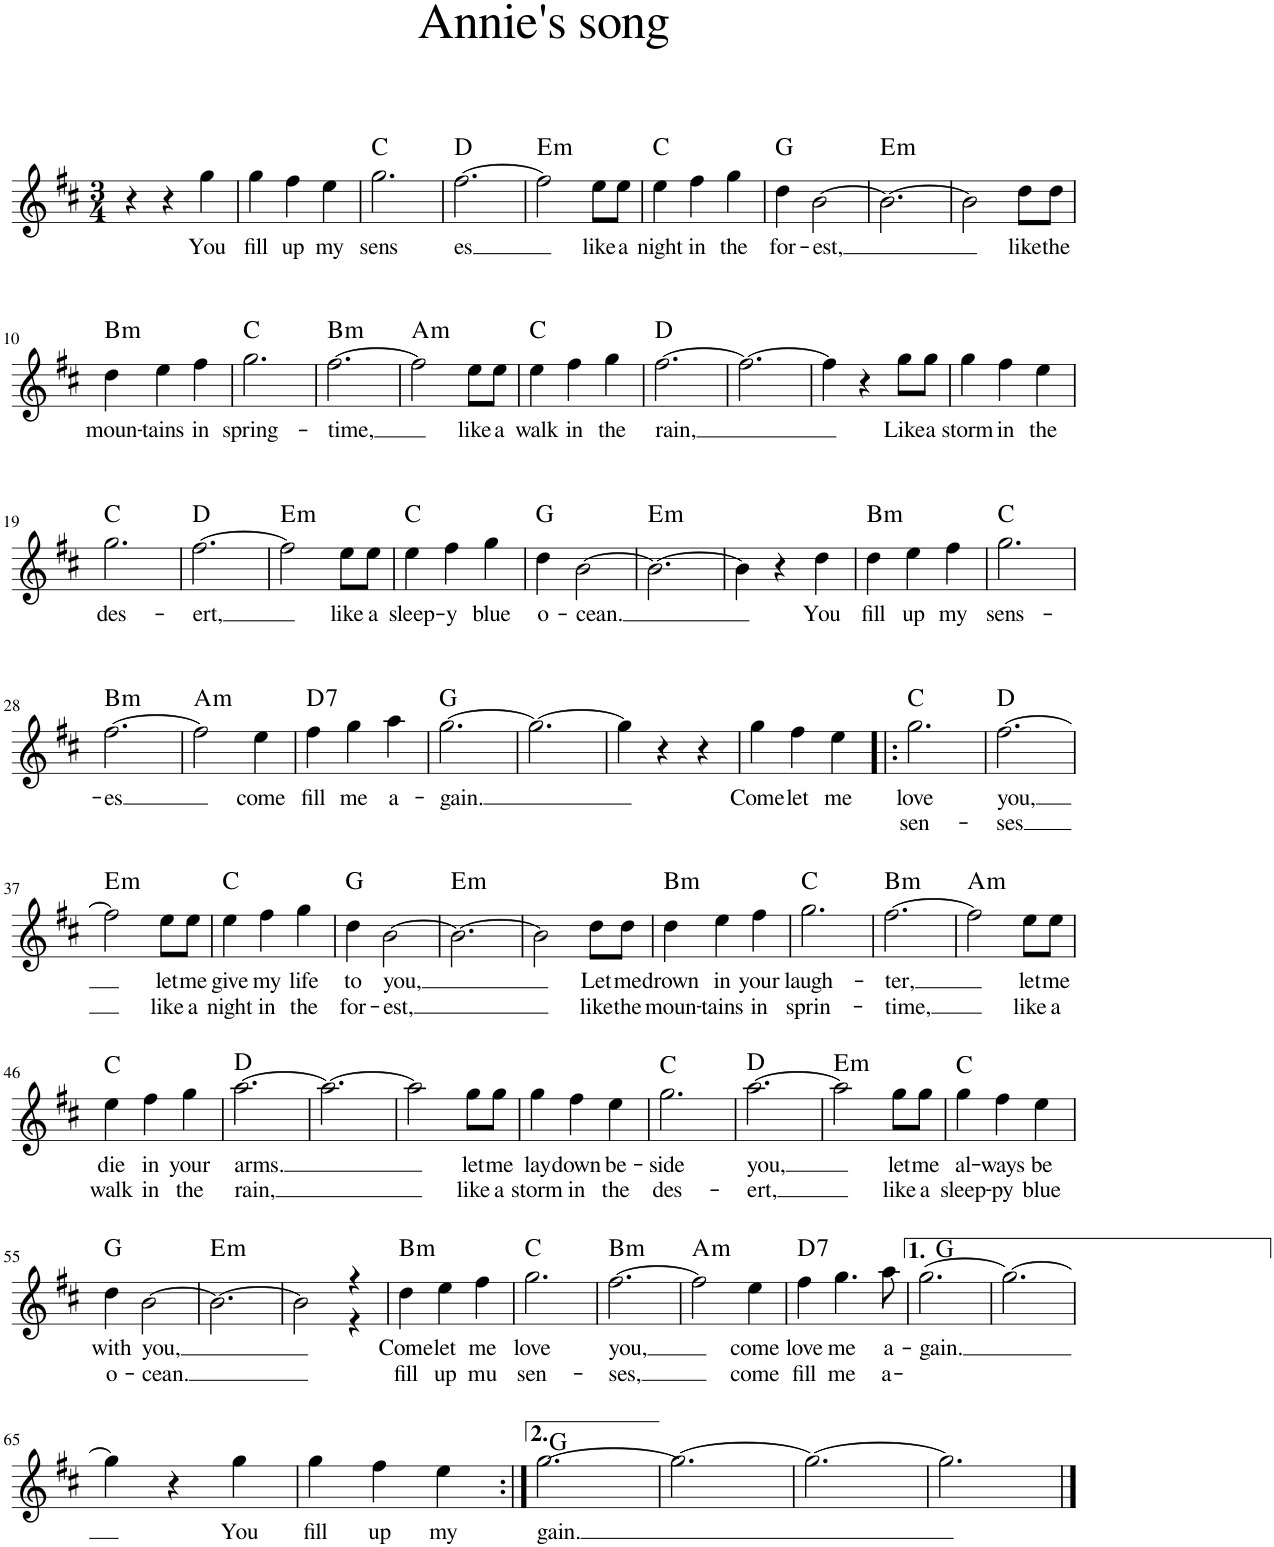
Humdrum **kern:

**kern	**text	**text	**harte
*part1	*part1	*part1	*part1
*staff1	*staff1	*staff1	*
*I"Alt-saxofoon	*	*	*
*I'A. Sax.	*	*	*
*clefG2	*	*	*
*Trd5c9	*	*	*
*k[f#c#]	*	*	*
*M3/4	*	*	*
=1	=1	=1	=1
4r	.	.	.
4r	.	.	.
!	!LO:LY:b	!	!
4gg\	You	.	.
=2	=2	=2	=2
!	!LO:LY:b	!	!
4gg\	fill	.	.
!	!LO:LY:b	!	!
4ff#\	up	.	.
!	!LO:LY:b	!	!
4ee\	my	.	.
=3	=3	=3	=3
!	!LO:LY:b	!	!
2.gg\	sens	.	C:maj
=4	=4	=4	=4
!	!LO:LY:b	!	!
[2.ff#\	es	.	D:maj
=5	=5	=5	=5
!	!	!	!LO:H:kt=m
2ff#\]	.	.	E:min
!	!LO:LY:b	!	!
8ee\L	like	.	.
!	!LO:LY:b	!	!
8ee\J	a	.	.
=6	=6	=6	=6
!	!LO:LY:b	!	!
4ee\	night	.	C:maj
!	!LO:LY:b	!	!
4ff#\	in	.	.
!	!LO:LY:b	!	!
4gg\	the	.	.
=7	=7	=7	=7
!	!LO:LY:b	!	!
4dd\	for-	.	G:maj
!	!LO:LY:b	!	!
[2b\	-est,	.	.
=8	=8	=8	=8
!	!	!	!LO:H:kt=m
2.b\_	.	.	E:min
=9	=9	=9	=9
2b\]	.	.	.
!	!LO:LY:b	!	!
8dd\L	like	.	.
!	!LO:LY:b	!	!
8dd\J	the	.	.
!!LO:LB:g=z
=10	=10	=10	=10
!	!LO:LY:b	!	!LO:H:kt=m
4dd\	moun-	.	B:min
!	!LO:LY:b	!	!
4ee\	-tains	.	.
!	!LO:LY:b	!	!
4ff#\	in	.	.
=11	=11	=11	=11
!	!LO:LY:b	!	!
2.gg\	spring-	.	C:maj
=12	=12	=12	=12
!	!LO:LY:b	!	!LO:H:kt=m
[2.ff#\	-time,	.	B:min
=13	=13	=13	=13
!	!	!	!LO:H:kt=m
2ff#\]	.	.	A:min
!	!LO:LY:b	!	!
8ee\L	like	.	.
!	!LO:LY:b	!	!
8ee\J	a	.	.
=14	=14	=14	=14
!	!LO:LY:b	!	!
4ee\	walk	.	C:maj
!	!LO:LY:b	!	!
4ff#\	in	.	.
!	!LO:LY:b	!	!
4gg\	the	.	.
=15	=15	=15	=15
!	!LO:LY:b	!	!
[2.ff#\	rain,	.	D:maj
=16	=16	=16	=16
2.ff#\_	.	.	.
=17	=17	=17	=17
4ff#\]	.	.	.
4r	.	.	.
!	!LO:LY:b	!	!
8gg\L	Like	.	.
!	!LO:LY:b	!	!
8gg\J	a	.	.
=18	=18	=18	=18
!	!LO:LY:b	!	!
4gg\	storm	.	.
!	!LO:LY:b	!	!
4ff#\	in	.	.
!	!LO:LY:b	!	!
4ee\	the	.	.
!!LO:LB:g=z
=19	=19	=19	=19
!	!LO:LY:b	!	!
2.gg\	des-	.	C:maj
=20	=20	=20	=20
!	!LO:LY:b	!	!
[2.ff#\	-ert,	.	D:maj
=21	=21	=21	=21
!	!	!	!LO:H:kt=m
2ff#\]	.	.	E:min
!	!LO:LY:b	!	!
8ee\L	like	.	.
!	!LO:LY:b	!	!
8ee\J	a	.	.
=22	=22	=22	=22
!	!LO:LY:b	!	!
4ee\	sleep-	.	C:maj
!	!LO:LY:b	!	!
4ff#\	-y	.	.
!	!LO:LY:b	!	!
4gg\	blue	.	.
=23	=23	=23	=23
!	!LO:LY:b	!	!
4dd\	o-	.	G:maj
!	!LO:LY:b	!	!
[2b\	-cean.	.	.
=24	=24	=24	=24
!	!	!	!LO:H:kt=m
2.b\_	.	.	E:min
=25	=25	=25	=25
4b\]	.	.	.
4r	.	.	.
!	!LO:LY:b	!	!
4dd\	You	.	.
=26	=26	=26	=26
!	!LO:LY:b	!	!LO:H:kt=m
4dd\	fill	.	B:min
!	!LO:LY:b	!	!
4ee\	up	.	.
!	!LO:LY:b	!	!
4ff#\	my	.	.
=27	=27	=27	=27
!	!LO:LY:b	!	!
2.gg\	sens-	.	C:maj
!!LO:LB:g=z
=28	=28	=28	=28
!	!LO:LY:b	!	!LO:H:kt=m
[2.ff#\	-es	.	B:min
=29	=29	=29	=29
!	!	!	!LO:H:kt=m
2ff#\]	.	.	A:min
!	!LO:LY:b	!	!
4ee\	come	.	.
=30	=30	=30	=30
!	!LO:LY:b	!	!LO:H:kt=7
4ff#\	fill	.	D:7
!	!LO:LY:b	!	!
4gg\	me	.	.
!	!LO:LY:b	!	!
4aa\	a-	.	.
=31	=31	=31	=31
!	!LO:LY:b	!	!
[2.gg\	-gain.	.	G:maj
=32	=32	=32	=32
2.gg\_	.	.	.
=33	=33	=33	=33
4gg\]	.	.	.
4r	.	.	.
4r	.	.	.
=34	=34	=34	=34
!	!LO:LY:b	!	!
4gg\	Come	.	.
!	!LO:LY:b	!	!
4ff#\	let	.	.
!	!LO:LY:b	!	!
4ee\	me	.	.
=35!|:	=35!|:	=35!|:	=35!|:
!	!LO:LY:b	!LO:LY:b	!
2.gg\	love	sen-	C:maj
=36	=36	=36	=36
!	!LO:LY:b	!LO:LY:b	!
[2.ff#\	you,	-ses	D:maj
!!LO:LB:g=z
=37	=37	=37	=37
!	!	!	!LO:H:kt=m
2ff#\]	.	.	E:min
!	!LO:LY:b	!LO:LY:b	!
8ee\L	let	like	.
!	!LO:LY:b	!LO:LY:b	!
8ee\J	me	a	.
=38	=38	=38	=38
!	!LO:LY:b	!LO:LY:b	!
4ee\	give	night	C:maj
!	!LO:LY:b	!LO:LY:b	!
4ff#\	my	in	.
!	!LO:LY:b	!LO:LY:b	!
4gg\	life	the	.
=39	=39	=39	=39
!	!LO:LY:b	!LO:LY:b	!
4dd\	to	for-	G:maj
!	!LO:LY:b	!LO:LY:b	!
[2b\	you,	-est,	.
=40	=40	=40	=40
!	!	!	!LO:H:kt=m
2.b\_	.	.	E:min
=41	=41	=41	=41
2b\]	.	.	.
!	!LO:LY:b	!LO:LY:b	!
8dd\L	Let	like	.
!	!LO:LY:b	!LO:LY:b	!
8dd\J	me	the	.
=42	=42	=42	=42
!	!LO:LY:b	!LO:LY:b	!LO:H:kt=m
4dd\	drown	moun-	B:min
!	!LO:LY:b	!LO:LY:b	!
4ee\	in	-tains	.
!	!LO:LY:b	!LO:LY:b	!
4ff#\	your	in	.
=43	=43	=43	=43
!	!LO:LY:b	!LO:LY:b	!
2.gg\	laugh-	sprin-	C:maj
=44	=44	=44	=44
!	!LO:LY:b	!LO:LY:b	!LO:H:kt=m
[2.ff#\	-ter,	-time,	B:min
=45	=45	=45	=45
!	!	!	!LO:H:kt=m
2ff#\]	.	.	A:min
!	!LO:LY:b	!LO:LY:b	!
8ee\L	let	like	.
!	!LO:LY:b	!LO:LY:b	!
8ee\J	me	a	.
!!LO:LB:g=z
=46	=46	=46	=46
!	!LO:LY:b	!LO:LY:b	!
4ee\	die	walk	C:maj
!	!LO:LY:b	!LO:LY:b	!
4ff#\	in	in	.
!	!LO:LY:b	!LO:LY:b	!
4gg\	your	the	.
=47	=47	=47	=47
!	!LO:LY:b	!LO:LY:b	!
[2.aa\	arms.	rain,	D:maj
=48	=48	=48	=48
2.aa\_	.	.	.
=49	=49	=49	=49
2aa\]	.	.	.
!	!LO:LY:b	!LO:LY:b	!
8gg\L	let	like	.
!	!LO:LY:b	!LO:LY:b	!
8gg\J	me	a	.
=50	=50	=50	=50
!	!LO:LY:b	!LO:LY:b	!
4gg\	lay	storm	.
!	!LO:LY:b	!LO:LY:b	!
4ff#\	down	in	.
!	!LO:LY:b	!LO:LY:b	!
4ee\	be-	the	.
=51	=51	=51	=51
!	!LO:LY:b	!LO:LY:b	!
2.gg\	-side	des-	C:maj
=52	=52	=52	=52
!	!LO:LY:b	!LO:LY:b	!
[2.aa\	you,	-ert,	D:maj
=53	=53	=53	=53
!	!	!	!LO:H:kt=m
2aa\]	.	.	E:min
!	!LO:LY:b	!LO:LY:b	!
8gg\L	let	like	.
!	!LO:LY:b	!LO:LY:b	!
8gg\J	me	a	.
=54	=54	=54	=54
!	!LO:LY:b	!LO:LY:b	!
4gg\	al-	sleep-	C:maj
!	!LO:LY:b	!LO:LY:b	!
4ff#\	-ways	-py	.
!	!LO:LY:b	!LO:LY:b	!
4ee\	be	blue	.
!!LO:LB:g=z
=55	=55	=55	=55
!	!LO:LY:b	!LO:LY:b	!
4dd\	with	o-	G:maj
!	!LO:LY:b	!LO:LY:b	!
[2b\	you,	-cean.	.
=56	=56	=56	=56
!	!	!	!LO:H:kt=m
2.b\_	.	.	E:min
=57	=57	=57	=57
*^	*	*	*
2b\]	2ryy	.	.	.
4r	4r	.	.	.
=58	=58	=58	=58	=58
!	!	!LO:LY:b	!LO:LY:b	!LO:H:kt=m
*v	*v	*	*	*
4dd\	Come	fill	B:min
!	!LO:LY:b	!LO:LY:b	!
4ee\	let	up	.
!	!LO:LY:b	!LO:LY:b	!
4ff#\	me	mu	.
=59	=59	=59	=59
!	!LO:LY:b	!LO:LY:b	!
2.gg\	love	sen-	C:maj
=60	=60	=60	=60
!	!LO:LY:b	!LO:LY:b	!LO:H:kt=m
[2.ff#\	you,	-ses,	B:min
=61	=61	=61	=61
!	!	!	!LO:H:kt=m
2ff#\]	.	.	A:min
!	!LO:LY:b	!LO:LY:b	!
4ee\	come	come	.
=62	=62	=62	=62
!	!LO:LY:b	!LO:LY:b	!LO:H:kt=7
4ff#\	-love	fill	D:7
!	!LO:LY:b	!LO:LY:b	!
4.gg\	me	me	.
!	!LO:LY:b	!LO:LY:b	!
8aa\	a-	a-	.
=63	=63	=63	=63
!	!LO:LY:b	!	!
[2.gg\	-gain.	.	G:maj
=64	=64	=64	=64
2.gg\_	.	.	.
!!LO:LB:g=z
=65	=65	=65	=65
4gg\]	.	.	.
4r	.	.	.
!	!LO:LY:b	!	!
4gg\	You	.	.
=66	=66	=66	=66
!	!LO:LY:b	!	!
4gg\	fill	.	.
!	!LO:LY:b	!	!
4ff#\	up	.	.
!	!LO:LY:b	!	!
4ee\	my	.	.
=67:|!	=67:|!	=67:|!	=67:|!
!	!LO:LY:b	!	!
[2.gg\	gain.	.	G:maj
=68	=68	=68	=68
2.gg\_	.	.	.
=69	=69	=69	=69
2.gg\_	.	.	.
=70	=70	=70	=70
2.gg\]	.	.	.
==	==	==	==
*-	*-	*-	*-
